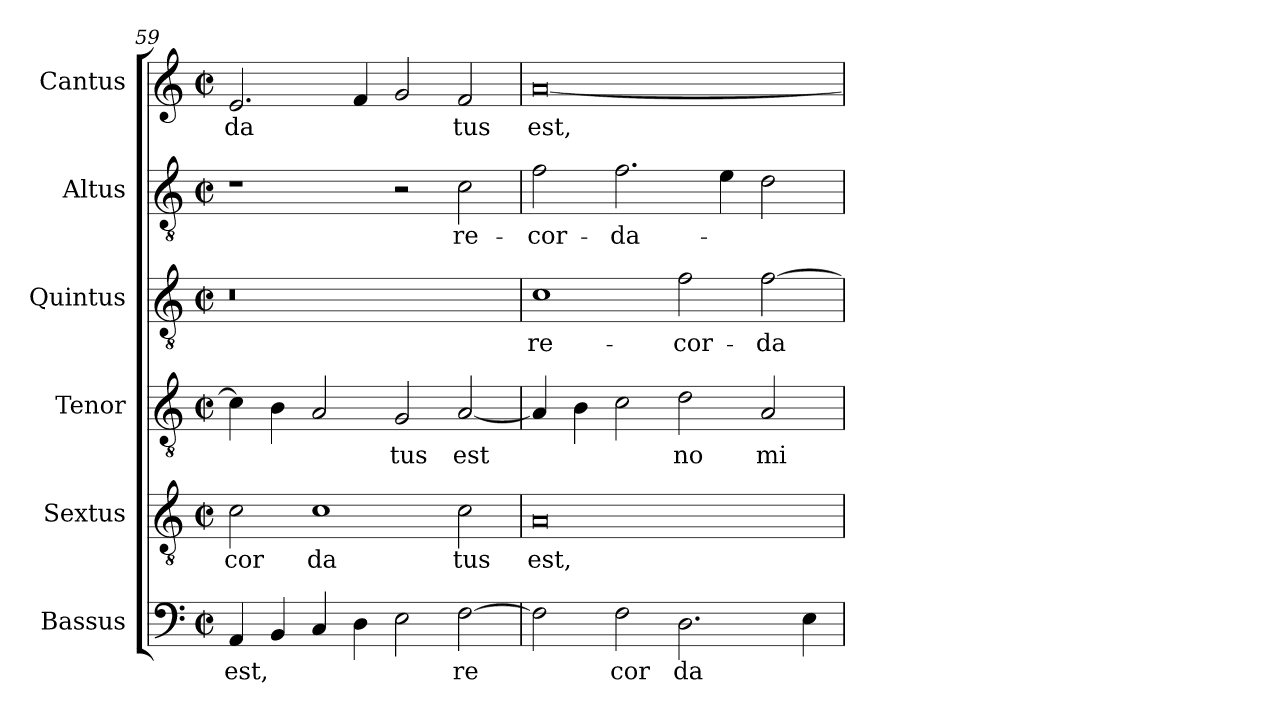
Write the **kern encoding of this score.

**kern	**text	**kern	**text	**kern	**text	**kern	**text	**kern	**text	**kern	**text
*part6	*part6	*part5	*part5	*part4	*part4	*part3	*part3	*part2	*part2	*part1	*part1
*staff6	*staff6	*staff5	*staff5	*staff4	*staff4	*staff3	*staff3	*staff2	*staff2	*staff1	*staff1
*I"Bassus	*	*I"Sextus	*	*I"Tenor	*	*I"Quintus	*	*I"Altus	*	*I"Cantus	*
*clefF4	*	*clefGv2	*	*clefGv2	*	*clefGv2	*	*clefGv2	*	*clefG2	*
*M2/2	*	*M2/2	*	*M2/2	*	*M2/2	*	*M2/2	*	*M2/2	*
*met(c|)	*	*met(c|)	*	*met(c|)	*	*met(c|)	*	*met(c|)	*	*met(c|)	*
=59	=59	=59	=59	=59	=59	=59	=59	=59	=59	=59	=59
!	!LO:LY:b	!	!LO:LY:b:cj	!	!	!	!	!	!	!	!LO:LY:b:cj
4AA/	est,	2c\	cor	4c\]	.	0r	.	1r	.	2.e/	da
4BB/	.	.	.	4B\	.	.	.	.	.	.	.
!	!	!	!LO:LY:b:cj	!	!	!	!	!	!	!	!
4C/	.	1c	da	2A/	.	.	.	.	.	.	.
4D\	.	.	.	.	.	.	.	.	.	4f/	.
!	!	!	!	!	!LO:LY:b:cj	!	!	!	!	!	!
2E\	.	.	.	2G/	tus	.	.	2r	.	2g/	.
!	!LO:LY:b:cj	!	!LO:LY:b:cj	!	!LO:LY:b	!	!	!	!LO:LY:b:cj	!	!LO:LY:b:cj
[>2F\	re	2c\	tus	[<2A/	est	.	.	2c\	re-	2f/	tus
=60	=60	=60	=60	=60	=60	=60	=60	=60	=60	=60	=60
!	!	!	!LO:LY:b:cj	!	!	!	!LO:LY:b:cj	!	!LO:LY:b:cj	!	!LO:LY:b:cj
2F\]	.	0A	est,	4A/]	.	1c	re-	2f\	-cor-	[<0a	est,
.	.	.	.	4B\	.	.	.	.	.	.	.
!	!LO:LY:b:cj	!	!	!	!	!	!	!	!LO:LY:b:cj	!	!
2F\	cor	.	.	2c\	.	.	.	2.f\	-da-	.	.
!	!LO:LY:b:cj	!	!	!	!LO:LY:b:cj	!	!LO:LY:b:cj	!	!	!	!
2.D\	da	.	.	2d\	no	2f\	-cor-	.	.	.	.
.	.	.	.	.	.	.	.	4e\	.	.	.
!	!	!	!	!	!LO:LY:b:cj	!	!LO:LY:b:cj	!	!	!	!
.	.	.	.	2A/	mi	[>2f\	-da-	2d\	.	.	.
4E\	.	.	.	.	.	.	.	.	.	.	.
=	=	=	=	=	=	=	=	=	=	=	=
*-	*-	*-	*-	*-	*-	*-	*-	*-	*-	*-	*-
